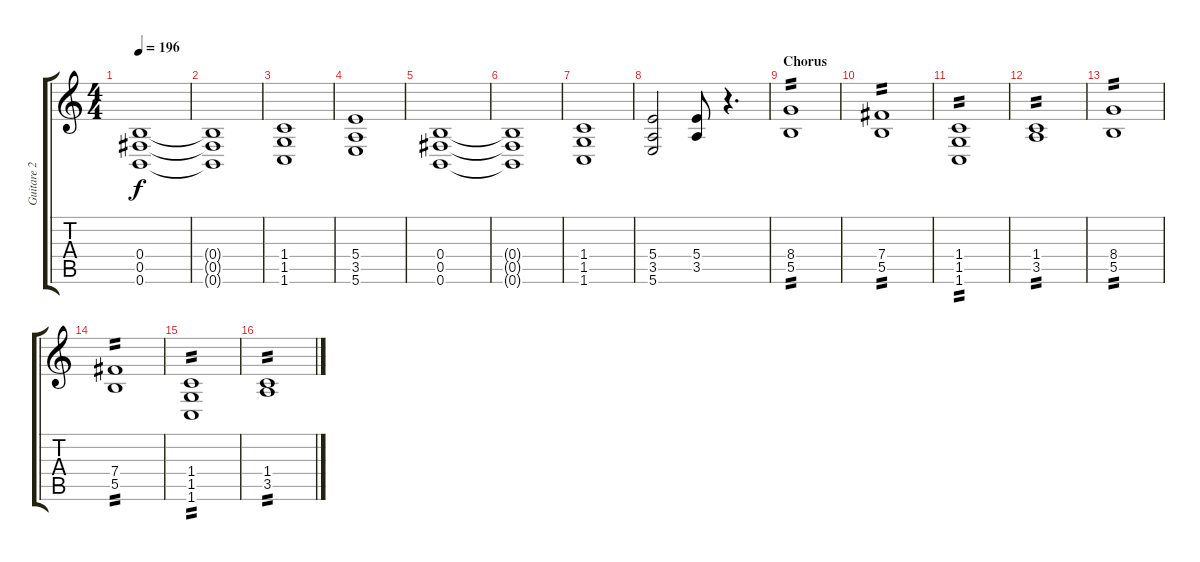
\track ("Guitare 2" "Guitare 2") {instrument distortionguitar}
\staff {score tabs}
\tuning (Db4 Ab3 E3 B2 Gb2 B1) {hide}
\ts (4 4)
\tempo 196
\clef g2
\ks c
(0.4 0.5 0.6).1{dy f} |
(0.4{t} 0.5{t} 0.6{t}).1 |
(1.4 1.5 1.6).1 |
(5.4 3.5 5.6).1 |
(0.4 0.5 0.6).1 |
(0.4{t} 0.5{t} 0.6{t}).1 |
(1.4 1.5 1.6).1 |
(5.4 3.5 5.6).2 (5.4 3.5).8 r.4{d} |
\section ("" "Chorus")
(8.4 5.5).1{tp 2} |
(7.4 5.5).1{tp 2} |
(1.4 1.5 1.6).1{tp 2} |
(1.4 3.5).1{tp 2} |
(8.4 5.5).1{tp 2} |
(7.4 5.5).1{tp 2} |
(1.4 1.5 1.6).1{tp 2} |
(1.4 3.5).1{tp 2}
